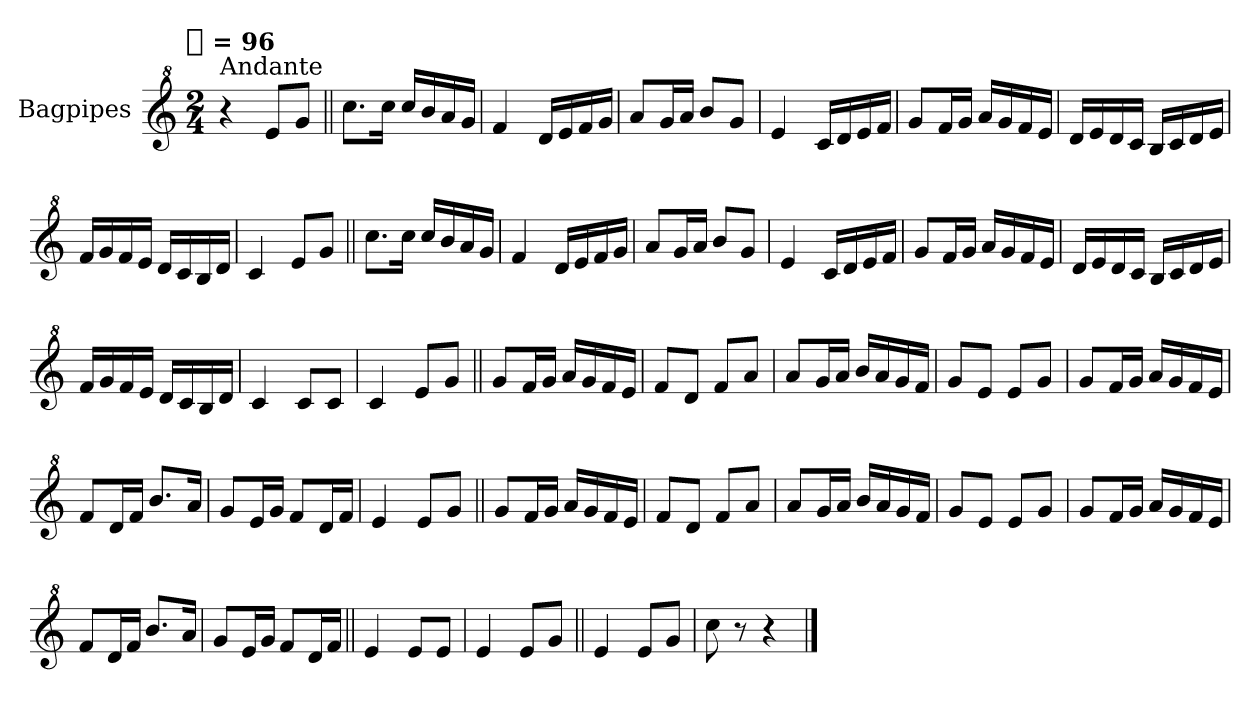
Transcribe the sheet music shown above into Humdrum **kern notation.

**kern
*part1
*staff1
*I"Bagpipes
*I'Bag
*clefG^2
*k[]
!!LO:TX:omd:t=[quarter] = 96
*M2/4
*MM96
=1
!LO:TX:a:t=Andante
4r
8eeL
8ggJ
=||
8.cccL
16cccJk
16cccLL
16bb
16aa
16ggJJ
=
4ff
16ddLL
16ee
16ff
16ggJJ
=
8aaL
16ggL
16aaJJ
8bbL
8ggJ
=
4ee
16ccLL
16dd
16ee
16ffJJ
=
8ggL
16ffL
16ggJJ
16aaLL
16gg
16ff
16eeJJ
=
16ddLL
16ee
16dd
16ccJJ
16bLL
16cc
16dd
16eeJJ
=
16ffLL
16gg
16ff
16eeJJ
16ddLL
16cc
16b
16ddJJ
=
4cc
8eeL
8ggJ
=||
8.cccL
16cccJk
16cccLL
16bb
16aa
16ggJJ
=
4ff
16ddLL
16ee
16ff
16ggJJ
=
8aaL
16ggL
16aaJJ
8bbL
8ggJ
=
4ee
16ccLL
16dd
16ee
16ffJJ
=
8ggL
16ffL
16ggJJ
16aaLL
16gg
16ff
16eeJJ
=
16ddLL
16ee
16dd
16ccJJ
16bLL
16cc
16dd
16eeJJ
=
16ffLL
16gg
16ff
16eeJJ
16ddLL
16cc
16b
16ddJJ
=
4cc
8ccL
8ccJ
=
4cc
8eeL
8ggJ
=||
8ggL
16ffL
16ggJJ
16aaLL
16gg
16ff
16eeJJ
=
8ffL
8ddJ
8ffL
8aaJ
=
8aaL
16ggL
16aaJJ
16bbLL
16aa
16gg
16ffJJ
=
8ggL
8eeJ
8eeL
8ggJ
=
8ggL
16ffL
16ggJJ
16aaLL
16gg
16ff
16eeJJ
=
8ffL
16ddL
16ffJJ
8.bbL
16aaJk
=
8ggL
16eeL
16ggJJ
8ffL
16ddL
16ffJJ
=
4ee
8eeL
8ggJ
=||
8ggL
16ffL
16ggJJ
16aaLL
16gg
16ff
16eeJJ
=
8ffL
8ddJ
8ffL
8aaJ
=
8aaL
16ggL
16aaJJ
16bbLL
16aa
16gg
16ffJJ
=
8ggL
8eeJ
8eeL
8ggJ
=
8ggL
16ffL
16ggJJ
16aaLL
16gg
16ff
16eeJJ
=
8ffL
16ddL
16ffJJ
8.bbL
16aaJk
=
8ggL
16eeL
16ggJJ
8ffL
16ddL
16ffJJ
=||
4ee
8eeL
8eeJ
=
4ee
8eeL
8ggJ
=||
4ee
8eeL
8ggJ
=
8ccc
8r
4r
==
*-
